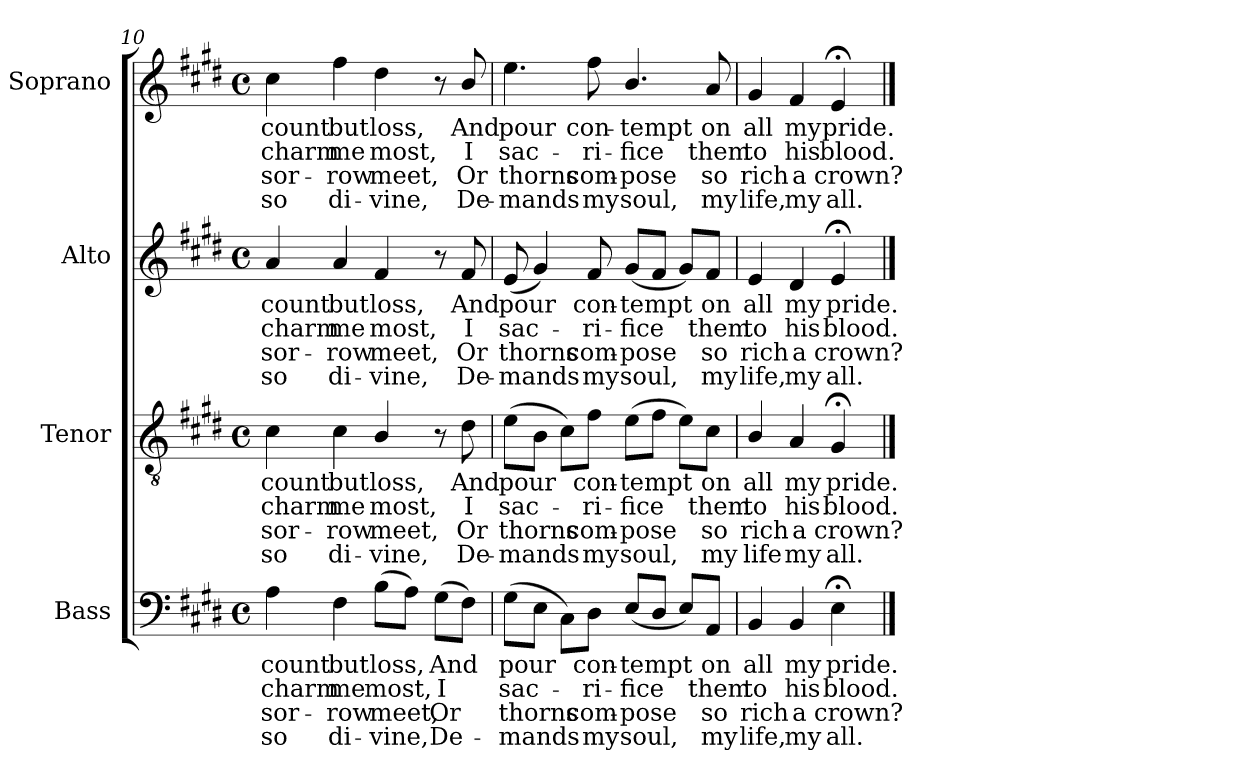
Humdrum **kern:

**kern	**text	**text	**text	**text	**kern	**text	**text	**text	**text	**kern	**text	**text	**text	**text	**kern	**text	**text	**text	**text
*part4	*part4	*part4	*part4	*part4	*part3	*part3	*part3	*part3	*part3	*part2	*part2	*part2	*part2	*part2	*part1	*part1	*part1	*part1	*part1
*staff4	*staff4	*staff4	*staff4	*staff4	*staff3	*staff3	*staff3	*staff3	*staff3	*staff2	*staff2	*staff2	*staff2	*staff2	*staff1	*staff1	*staff1	*staff1	*staff1
*I"Bass	*	*	*	*	*I"Tenor	*	*	*	*	*I"Alto	*	*	*	*	*I"Soprano	*	*	*	*
*I'B.	*	*	*	*	*I'T.	*	*	*	*	*I'A.	*	*	*	*	*I'S.	*	*	*	*
*clefF4	*	*	*	*	*clefGv2	*	*	*	*	*clefG2	*	*	*	*	*clefG2	*	*	*	*
*	*	*	*	*	*ITrd7c12	*	*	*	*	*	*	*	*	*	*	*	*	*	*
*k[f#c#g#d#]	*	*	*	*	*k[f#c#g#d#]	*	*	*	*	*k[f#c#g#d#]	*	*	*	*	*k[f#c#g#d#]	*	*	*	*
*E:	*	*	*	*	*E:	*	*	*	*	*E:	*	*	*	*	*E:	*	*	*	*
*M4/4	*	*	*	*	*M4/4	*	*	*	*	*M4/4	*	*	*	*	*M4/4	*	*	*	*
*met(c)	*	*	*	*	*met(c)	*	*	*	*	*met(c)	*	*	*	*	*met(c)	*	*	*	*
=10	=10	=10	=10	=10	=10	=10	=10	=10	=10	=10	=10	=10	=10	=10	=10	=10	=10	=10	=10
!	!LO:LY:b:color=#000000	!LO:LY:b:color=#000000	!LO:LY:b:color=#000000	!LO:LY:b:color=#000000	!	!	!	!	!	!	!	!	!	!	!	!	!	!	!
!	!	!	!	!	!	!LO:LY:b:color=#000000	!LO:LY:b:color=#000000	!LO:LY:b:color=#000000	!LO:LY:b:color=#000000	!	!	!	!	!	!	!	!	!	!
!	!	!	!	!	!	!	!	!	!	!	!LO:LY:b:color=#000000	!LO:LY:b:color=#000000	!LO:LY:b:color=#000000	!LO:LY:b:color=#000000	!	!	!	!	!
!	!	!	!	!	!	!	!	!	!	!	!	!	!	!	!	!LO:LY:b:color=#000000	!LO:LY:b:color=#000000	!LO:LY:b:color=#000000	!LO:LY:b:color=#000000
4Ai\	count	charm	sor-	-so	4C#i\	count	charm	sor-	-so	4ai/	count	charm	sor-	-so	4cc#i\	count	charm	sor-	-so
!	!LO:LY:b:color=#000000	!LO:LY:b:color=#000000	!LO:LY:b:color=#000000	!LO:LY:b:color=#000000	!	!	!	!	!	!	!	!	!	!	!	!	!	!	!
!	!	!	!	!	!	!LO:LY:b:color=#000000	!LO:LY:b:color=#000000	!LO:LY:b:color=#000000	!LO:LY:b:color=#000000	!	!	!	!	!	!	!	!	!	!
!	!	!	!	!	!	!	!	!	!	!	!LO:LY:b:color=#000000	!LO:LY:b:color=#000000	!LO:LY:b:color=#000000	!LO:LY:b:color=#000000	!	!	!	!	!
!	!	!	!	!	!	!	!	!	!	!	!	!	!	!	!	!LO:LY:b:color=#000000	!LO:LY:b:color=#000000	!LO:LY:b:color=#000000	!LO:LY:b:color=#000000
4F#i\	but	me	row	di-	4C#i\	but	me	row	di-	4ai/	but	me	row	di-	4ff#i\	but	me	row	di-
!	!LO:LY:b:color=#000000	!LO:LY:b:color=#000000	!LO:LY:b:color=#000000	!LO:LY:b:color=#000000	!	!	!	!	!	!	!	!	!	!	!	!	!	!	!
!	!	!	!	!	!	!LO:LY:b:color=#000000	!LO:LY:b:color=#000000	!LO:LY:b:color=#000000	!LO:LY:b:color=#000000	!	!	!	!	!	!	!	!	!	!
!	!	!	!	!	!	!	!	!	!	!	!LO:LY:b:color=#000000	!LO:LY:b:color=#000000	!LO:LY:b:color=#000000	!LO:LY:b:color=#000000	!	!	!	!	!
!	!	!	!	!	!	!	!	!	!	!	!	!	!	!	!	!LO:LY:b:color=#000000	!LO:LY:b:color=#000000	!LO:LY:b:color=#000000	!LO:LY:b:color=#000000
(8Bi\L	loss,	most,	-meet,	vine,	4BBi/	loss,	most,	-meet,	vine,	4f#i/	loss,	most,	-meet,	vine,	4dd#i\	loss,	most,	-meet,	vine,
8Ai\J)	.	.	.	.	.	.	.	.	.	.	.	.	.	.	.	.	.	.	.
!	!LO:LY:b:color=#000000	!LO:LY:b:color=#000000	!LO:LY:b:color=#000000	!LO:LY:b:color=#000000	!	!	!	!	!	!	!	!	!	!	!	!	!	!	!
(8G#i\L	And	I	Or	De-	8r	.	.	.	.	8r	.	.	.	.	8r	.	.	.	.
!	!	!	!	!	!	!LO:LY:b:color=#000000	!LO:LY:b:color=#000000	!LO:LY:b:color=#000000	!LO:LY:b:color=#000000	!	!	!	!	!	!	!	!	!	!
!	!	!	!	!	!	!	!	!	!	!	!LO:LY:b:color=#000000	!LO:LY:b:color=#000000	!LO:LY:b:color=#000000	!LO:LY:b:color=#000000	!	!	!	!	!
!	!	!	!	!	!	!	!	!	!	!	!	!	!	!	!	!LO:LY:b:color=#000000	!LO:LY:b:color=#000000	!LO:LY:b:color=#000000	!LO:LY:b:color=#000000
8F#i\J)	.	.	.	.	8D#i\	And	I	Or	De-	8f#i/	And	I	Or	De-	8bi/	And	I	Or	De-
=11	=11	=11	=11	=11	=11	=11	=11	=11	=11	=11	=11	=11	=11	=11	=11	=11	=11	=11	=11
!	!LO:LY:b:color=#000000	!LO:LY:b:color=#000000	!LO:LY:b:color=#000000	!LO:LY:b:color=#000000	!	!	!	!	!	!	!	!	!	!	!	!	!	!	!
!	!	!	!	!	!	!LO:LY:b:color=#000000	!LO:LY:b:color=#000000	!LO:LY:b:color=#000000	!LO:LY:b:color=#000000	!	!	!	!	!	!	!	!	!	!
!	!	!	!	!	!	!	!	!	!	!	!LO:LY:b:color=#000000	!LO:LY:b:color=#000000	!LO:LY:b:color=#000000	!LO:LY:b:color=#000000	!	!	!	!	!
!	!	!	!	!	!	!	!	!	!	!	!	!	!	!	!	!LO:LY:b:color=#000000	!LO:LY:b:color=#000000	!LO:LY:b:color=#000000	!LO:LY:b:color=#000000
(8G#i\L	pour	sac-	-thorns	mands	(8Ei\L	pour	sac-	-thorns	mands	(8ei/	pour	sac-	-thorns	mands	4.eei\	pour	sac-	-thorns	mands
8Ei\J	.	.	.	.	8BBi\J	.	.	.	.	4g#i/)	.	.	.	.	.	.	.	.	.
8C#i\L)	.	.	.	.	8C#i\L)	.	.	.	.	.	.	.	.	.	.	.	.	.	.
!	!LO:LY:b:color=#000000	!LO:LY:b:color=#000000	!LO:LY:b:color=#000000	!LO:LY:b:color=#000000	!	!	!	!	!	!	!	!	!	!	!	!	!	!	!
!	!	!	!	!	!	!LO:LY:b:color=#000000	!LO:LY:b:color=#000000	!LO:LY:b:color=#000000	!LO:LY:b:color=#000000	!	!	!	!	!	!	!	!	!	!
!	!	!	!	!	!	!	!	!	!	!	!LO:LY:b:color=#000000	!LO:LY:b:color=#000000	!LO:LY:b:color=#000000	!LO:LY:b:color=#000000	!	!	!	!	!
!	!	!	!	!	!	!	!	!	!	!	!	!	!	!	!	!LO:LY:b:color=#000000	!LO:LY:b:color=#000000	!LO:LY:b:color=#000000	!LO:LY:b:color=#000000
8D#i\J	con-	-ri-	com-	-my	8F#i\J	con-	-ri-	com-	-my	8f#i/	con-	-ri-	com-	-my	8ff#i\	con-	-ri-	com-	-my
!	!LO:LY:b:color=#000000	!LO:LY:b:color=#000000	!LO:LY:b:color=#000000	!LO:LY:b:color=#000000	!	!	!	!	!	!	!	!	!	!	!	!	!	!	!
!	!	!	!	!	!	!LO:LY:b:color=#000000	!LO:LY:b:color=#000000	!LO:LY:b:color=#000000	!LO:LY:b:color=#000000	!	!	!	!	!	!	!	!	!	!
!	!	!	!	!	!	!	!	!	!	!	!LO:LY:b:color=#000000	!LO:LY:b:color=#000000	!LO:LY:b:color=#000000	!LO:LY:b:color=#000000	!	!	!	!	!
!	!	!	!	!	!	!	!	!	!	!	!	!	!	!	!	!LO:LY:b:color=#000000	!LO:LY:b:color=#000000	!LO:LY:b:color=#000000	!LO:LY:b:color=#000000
(8Ei/L	-tempt	-fice	pose	soul,	(8Ei\L	-tempt	-fice	pose	soul,	(8g#i/L	-tempt	-fice	pose	soul,	4.bi/	-tempt	-fice	pose	soul,
8D#i/J	.	.	.	.	8F#i\J	.	.	.	.	8f#i/J	.	.	.	.	.	.	.	.	.
8Ei/L)	.	.	.	.	8Ei\L)	.	.	.	.	8g#i/L)	.	.	.	.	.	.	.	.	.
!	!LO:LY:b:color=#000000	!LO:LY:b:color=#000000	!LO:LY:b:color=#000000	!LO:LY:b:color=#000000	!	!	!	!	!	!	!	!	!	!	!	!	!	!	!
!	!	!	!	!	!	!LO:LY:b:color=#000000	!LO:LY:b:color=#000000	!LO:LY:b:color=#000000	!LO:LY:b:color=#000000	!	!	!	!	!	!	!	!	!	!
!	!	!	!	!	!	!	!	!	!	!	!LO:LY:b:color=#000000	!LO:LY:b:color=#000000	!LO:LY:b:color=#000000	!LO:LY:b:color=#000000	!	!	!	!	!
!	!	!	!	!	!	!	!	!	!	!	!	!	!	!	!	!LO:LY:b:color=#000000	!LO:LY:b:color=#000000	!LO:LY:b:color=#000000	!LO:LY:b:color=#000000
8AAi/J	on	them	so	my	8C#i\J	on	them	so	my	8f#i/J	on	them	so	my	8ai/	on	them	so	my
=12	=12	=12	=12	=12	=12	=12	=12	=12	=12	=12	=12	=12	=12	=12	=12	=12	=12	=12	=12
!	!LO:LY:b:color=#000000	!LO:LY:b:color=#000000	!LO:LY:b:color=#000000	!LO:LY:b:color=#000000	!	!	!	!	!	!	!	!	!	!	!	!	!	!	!
!	!	!	!	!	!	!LO:LY:b:color=#000000	!LO:LY:b:color=#000000	!LO:LY:b:color=#000000	!LO:LY:b:color=#000000	!	!	!	!	!	!	!	!	!	!
!	!	!	!	!	!	!	!	!	!	!	!LO:LY:b:color=#000000	!LO:LY:b:color=#000000	!LO:LY:b:color=#000000	!LO:LY:b:color=#000000	!	!	!	!	!
!	!	!	!	!	!	!	!	!	!	!	!	!	!	!	!	!LO:LY:b:color=#000000	!LO:LY:b:color=#000000	!LO:LY:b:color=#000000	!LO:LY:b:color=#000000
4BBi/	all	to	rich	life,	4BBi/	all	to	rich	life	4ei/	all	to	rich	life,	4g#i/	all	to	rich	life,
!	!LO:LY:b:color=#000000	!LO:LY:b:color=#000000	!LO:LY:b:color=#000000	!LO:LY:b:color=#000000	!	!	!	!	!	!	!	!	!	!	!	!	!	!	!
!	!	!	!	!	!	!LO:LY:b:color=#000000	!LO:LY:b:color=#000000	!LO:LY:b:color=#000000	!LO:LY:b:color=#000000	!	!	!	!	!	!	!	!	!	!
!	!	!	!	!	!	!	!	!	!	!	!LO:LY:b:color=#000000	!LO:LY:b:color=#000000	!LO:LY:b:color=#000000	!LO:LY:b:color=#000000	!	!	!	!	!
!	!	!	!	!	!	!	!	!	!	!	!	!	!	!	!	!LO:LY:b:color=#000000	!LO:LY:b:color=#000000	!LO:LY:b:color=#000000	!LO:LY:b:color=#000000
4BBi/	my	his	a	my	4AAi/	my	his	a	my	4d#i/	my	his	a	my	4f#i/	my	his	a	my
!	!LO:LY:b:color=#000000	!LO:LY:b:color=#000000	!LO:LY:b:color=#000000	!LO:LY:b:color=#000000	!	!	!	!	!	!	!	!	!	!	!	!	!	!	!
!	!	!	!	!	!	!LO:LY:b:color=#000000	!LO:LY:b:color=#000000	!LO:LY:b:color=#000000	!LO:LY:b:color=#000000	!	!	!	!	!	!	!	!	!	!
!	!	!	!	!	!	!	!	!	!	!	!LO:LY:b:color=#000000	!LO:LY:b:color=#000000	!LO:LY:b:color=#000000	!LO:LY:b:color=#000000	!	!	!	!	!
!	!	!	!	!	!	!	!	!	!	!	!	!	!	!	!	!LO:LY:b:color=#000000	!LO:LY:b:color=#000000	!LO:LY:b:color=#000000	!LO:LY:b:color=#000000
4E;i\	pride.	blood.	crown?	all.	4GG#;i/	pride.	blood.	crown?	all.	4e;i/	pride.	blood.	crown?	all.	4e;i/	pride.	blood.	crown?	all.
==	==	==	==	==	==	==	==	==	==	==	==	==	==	==	==	==	==	==	==
*-	*-	*-	*-	*-	*-	*-	*-	*-	*-	*-	*-	*-	*-	*-	*-	*-	*-	*-	*-
